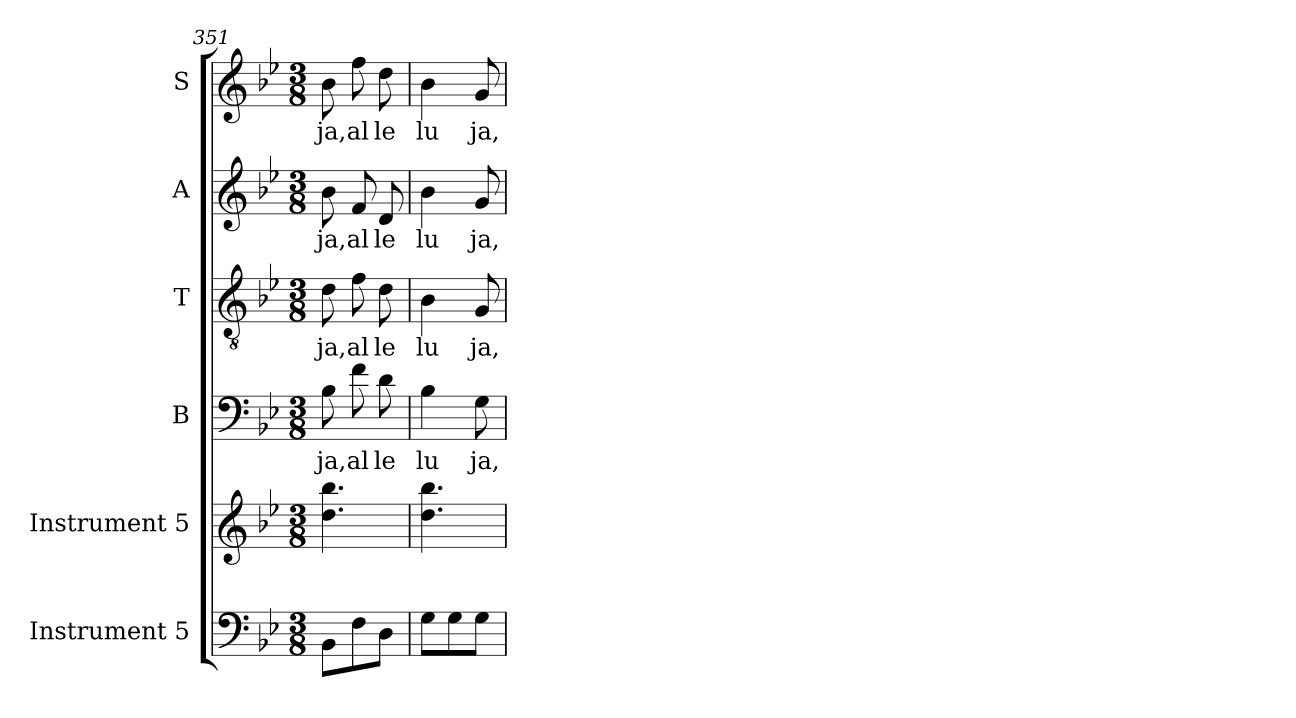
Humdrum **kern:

**kern	**kern	**kern	**text	**kern	**text	**kern	**text	**kern	**text
*part6	*part5	*part4	*part4	*part3	*part3	*part2	*part2	*part1	*part1
*staff6	*staff5	*staff4	*staff4	*staff3	*staff3	*staff2	*staff2	*staff1	*staff1
*I"Instrument 5	*I"Instrument 5	*I"B	*	*I"T	*	*I"A	*	*I"S	*
*	*	*I'B	*	*I'T	*	*I'A	*	*I'S	*
*clefF4	*clefG2	*clefF4	*	*clefGv2	*	*clefG2	*	*clefG2	*
*k[b-e-]	*k[b-e-]	*k[b-e-]	*	*k[b-e-]	*	*k[b-e-]	*	*k[b-e-]	*
*B-:	*B-:	*B-:	*	*B-:	*	*B-:	*	*B-:	*
*M3/8	*M3/8	*M3/8	*	*M3/8	*	*M3/8	*	*M3/8	*
=351	=351	=351	=351	=351	=351	=351	=351	=351	=351
!	!	!	!LO:LY:b:cj	!	!LO:LY:b:cj	!	!LO:LY:b:cj	!	!LO:LY:b:cj
8BB-\L	4.dd\ 4.bb-\	8B-\	ja,	8d\	ja,	8b-\	ja,	8b-\	ja,
!	!	!	!LO:LY:b:cj	!	!LO:LY:b:cj	!	!LO:LY:b:cj	!	!LO:LY:b:cj
8F\	.	8f\	al	8f\	al	8f/	al	8ff\	al
!	!	!	!LO:LY:b:cj	!	!LO:LY:b:cj	!	!LO:LY:b:cj	!	!LO:LY:b:cj
8D\J	.	8d\	le	8d\	le	8d/	le	8dd\	le
=352	=352	=352	=352	=352	=352	=352	=352	=352	=352
!	!	!	!LO:LY:b:cj	!	!LO:LY:b:cj	!	!LO:LY:b:cj	!	!LO:LY:b:cj
8G\L	4.dd\ 4.bb-\	4B-\	lu	4B-\	lu	4b-\	lu	4b-\	lu
8G\	.	.	.	.	.	.	.	.	.
!	!	!	!LO:LY:b:cj	!	!LO:LY:b:cj	!	!LO:LY:b:cj	!	!LO:LY:b:cj
8G\J	.	8G\	ja,	8G/	ja,	8g/	ja,	8g/	ja,
=	=	=	=	=	=	=	=	=	=
*-	*-	*-	*-	*-	*-	*-	*-	*-	*-
